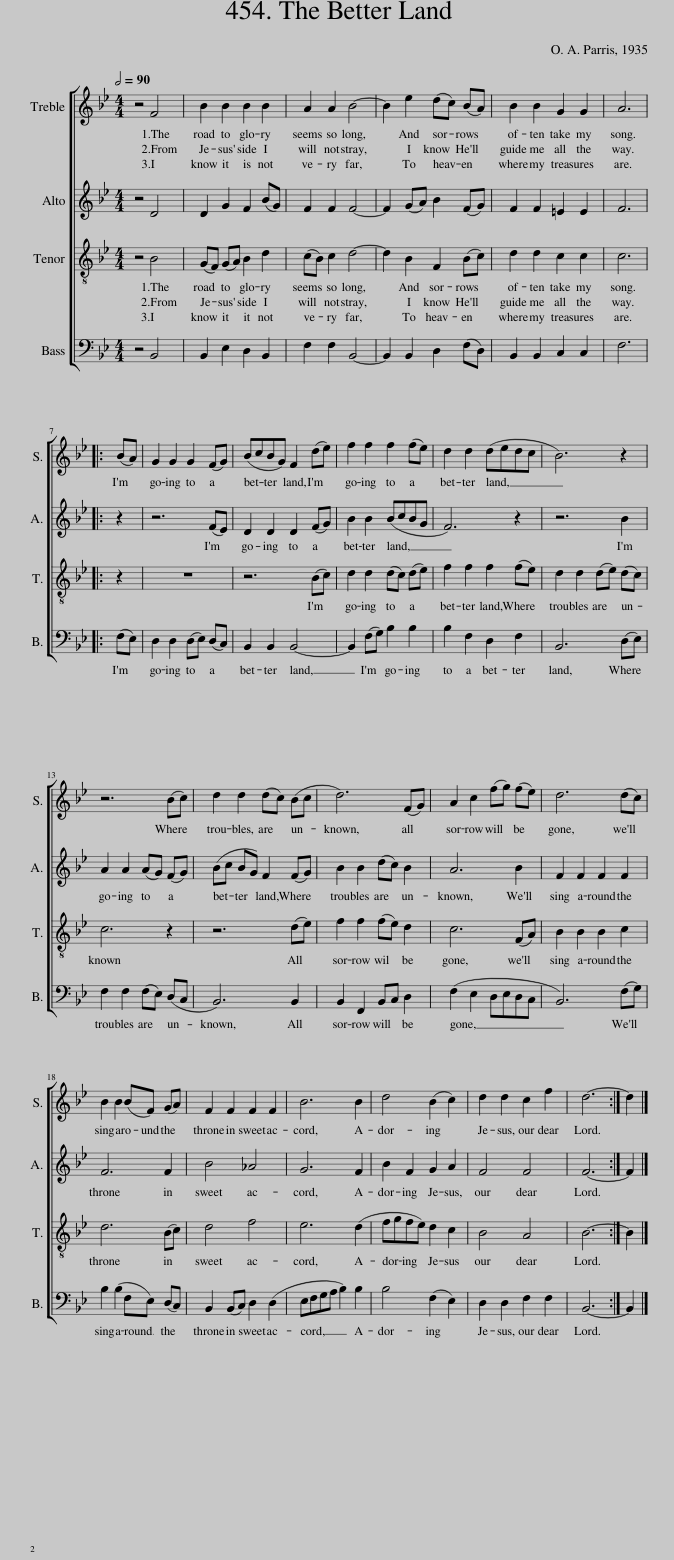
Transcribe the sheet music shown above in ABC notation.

X:1
%%score [ 1 2 3 4 ]
L:1/8
Q:1/2=90
M:4/4
I:linebreak $
K:Bb
V:1 treble
V:2 treble
V:3 treble-8
V:4 bass
V:1
 z4 F4 | B2 B2 B2 B2 | A2 A2 B4- | B2 e2 (dc) (BA) | B2 B2 G2 G2 | %5
 A6 |:$ (BA) | G2 G2 G2 (FG) | (BcBG) F2 (de) | f2 f2 f2 (fe) | %10
 d2 d2 (dedc | B6) z2 |$ z6 (Bc) | d2 d2 (dc) (Bc | d6) (FG) | %15
 A2 c2 (fg) (fe) | d6 (dc) |$ B2 B2 (BF) (GA) | F2 F2 F2 F2 | B6 B2 | %20
 d4 (B2 c2) | d2 d2 c2 f2 | d6- :| d2 |] %24
V:2
 z4 D4 | D2 G2 F2 (BG) | F2 F2 F4- | F2 (GA) B2 (FG) | F2 F2 =E2 E2 | %5
 F6 |:$ z2 | z6 (FE) | D2 D2 D2 (FG) | B2 B2 (BcBG | %10
 F6) z2 | z6 B2 |$ A2 A2 (AG) (FG) | (Bc BG) F2 (FG) | B2 B2 (dc) B2 | %15
 A6 B2 | F2 F2 F2 F2 |$ F6 F2 | B4 _A4 | G6 F2 | %20
 B2 F2 G2 A2 | F4 F4 | F6- :| F2 |] %24
V:3
 z4 B4 | (GF) (GA) B2 d2 | (cB) c2 d4- | d2 B2 F2 (Bc) | d2 d2 c2 c2 | %5
 c6 |:$ z2 | z8 | z6 (Bc) | d2 d2 (dc) (de) | %10
 f2 f2 f2 (fe) | d2 d2 (de) (dc) |$ c6 z2 | z6 (de) | f2 f2 (fe) d2 | %15
 c6 (FA) | B2 B2 B2 c2 |$ d6 (Bc) | d4 f4 | e6 (d2 | %20
 fgfe) d2 c2 | B4 A4 | B6- :| B2 |] %24
V:4
 z4 B,,4 | B,,2 E,2 D,2 B,,2 | F,2 F,2 B,,4- | B,,2 B,,2 D,2 (F,D,) | B,,2 B,,2 C,2 C,2 | %5
 F,6 |:$ (F,E,) | D,2 D,2 (D,E,) (D,C,) | B,,2 B,,2 B,,4- | B,,2 (F,G,) B,2 B,2 | %10
 B,2 F,2 D,2 F,2 | B,,6 (D,E,) |$ F,2 F,2 (F,E,) (D,C, | B,,6) B,,2 | B,,2 F,,2 B,,C, D,2 | %15
 (F,2 E,2 D,E,D,C, | B,,6) (F,G,) |$ B,2 (B,2 F,E,) (D,C,) | B,,2 (B,,C,) D,2 (D,2 | E,F,G,A, B,2) B,2 | %20
 B,4 (F,2 E,2) | D,2 D,2 F,2 F,2 | B,,6- :| B,,2 |] %24
